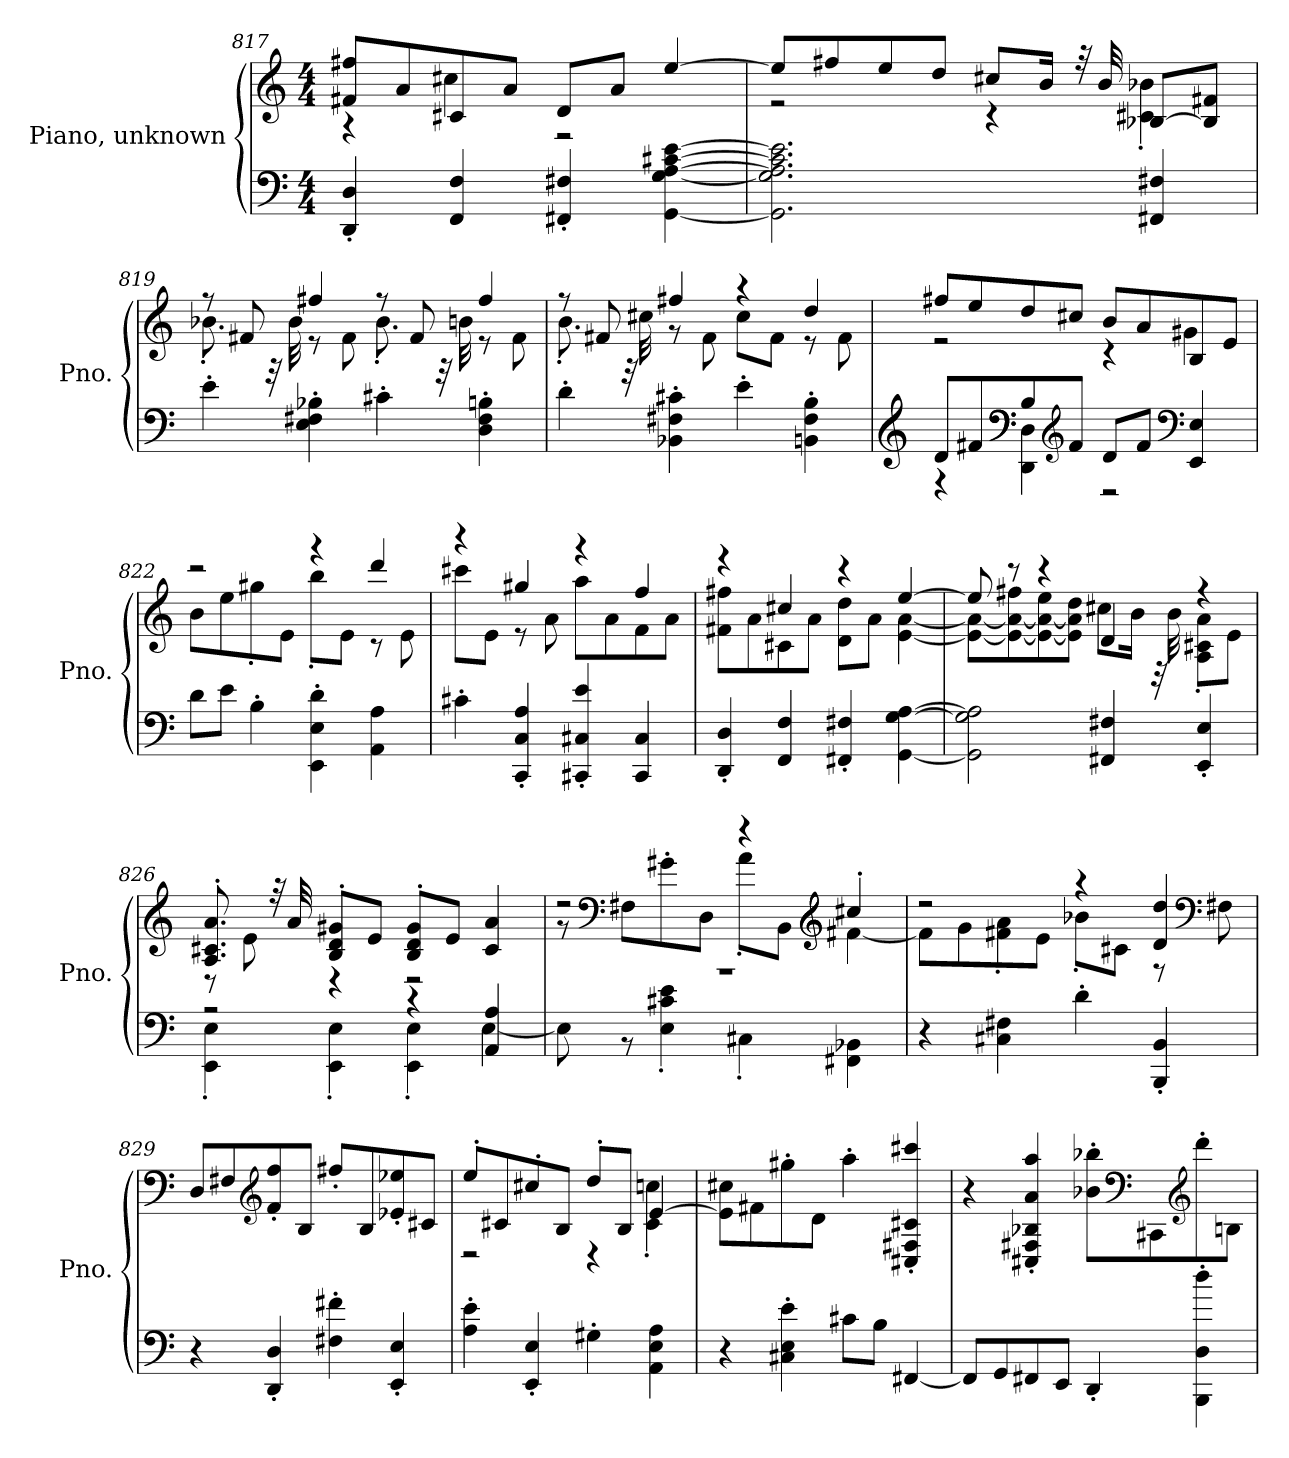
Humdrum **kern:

**kern	**kern
*part1	*part1
*staff2	*staff1
*I"Piano, unknown	*
*I'Pno.	*
*clefF4	*clefG2
*k[]	*k[]
*M4/4	*M4/4
=817	=817
*	*^
4DD/' 4D/'	8f#X/ 8ff#X/L	4r
.	8a/	.
4FF/ 4F/	8c#X/	4cc#X\
.	8a/J	.
4FF#X/' 4F#X/'	8d/L	2r
.	8a/J	.
[4GG\ [4G\ [4A\ [4c#X\ [4e\	[4ee/	.
=818	=818	=818
2.GG\] 2.G\] 2.A\] 2.c#\] 2.e\]	8ee/L]	2r
.	8ff#X/	.
.	8ee/	.
.	8dd/J	.
.	8cc#X/L	4r
.	16b/Jk	.
.	32r	.
.	32b/	.
4FF#X/ 4F#X/	[8B-X/L	4c#X\' 4b-X\'
.	8B-/] 8f#X/J	.
!!LO:PB:g=z	!!
=819	=819	=819
4e'\	8r	8.b-X'\
.	8f#X/	.
.	.	32r
.	.	32b-\
4E\' 4F#X\' 4B-X\'	4ff#X/	8r
.	.	8f#\
4c#X'\	8r	8.b-'\
.	8f#/	.
.	.	32r
.	.	32bn\
4D\' 4F#\' 4Bn\'	4ff#/	8r
.	.	8f#\
=820	=820	=820
4d'\	8r	8.b'\
.	8f#X/	.
.	.	32r
.	.	32cc#X\
4BB-X\' 4F#X\' 4c#X\'	4ff#X/	8r
.	.	8f#\
4e'\	4r	8cc#\L
.	.	8f#\J
4BBn\' 4F#\' 4B\'	4dd/	8r
.	.	8f#\
!!LO:LB:g=z	!!
=821	=821	=821
*clefG2	*	*
*^	*	*
8d/L	4r	8ff#X/L	2r
8f#X/	.	8ee/	.
*clefF4	*	*	*
8B/	4DD\ 4D\	8dd/	.
*clefG2	*	*	*
8f#/J	.	8cc#X/J	.
8d/L	2r	8b/L	4r
8f#/J	.	8a/	.
*clefF4	*	*	*
4EE/ 4E/	.	8B/	4g#X\
.	.	8e/J	.
*v	*v	*	*
=822	=822	=822
8d\L	2r	8b\L
8e\J	.	8ee\
4B'\	.	8gg#X'\
.	.	8e\J
4EE\' 4E\' 4d\'	4r	8bb'\L
.	.	8e\J
4AA\ 4A\	4ddd/	8r
.	.	8e\
=823	=823	=823
4c#X'\	4r	8ccc#X\L
.	.	8e\J
4CC/' 4C/' 4A/'	4gg#X/	8r
.	.	8a\
4CC#X/' 4C#X/' 4e/'	4r	8aa\L
.	.	8a\
4CC#/ 4C#/	4ff/	8f\
.	.	8a\J
=824	=824	=824
4DD/' 4D/'	4r	8f#X\ 8ff#X\L
.	.	8a\
4FF/ 4F/	4cc#X/	8c#X\
.	.	8a\J
4FF#X/' 4F#X/'	4r	8d\ 8dd\L
.	.	8a\J
[4GG\ [4G\ [4A\	[4ee/	[4e\ [4a\
!!LO:LB:g=z	!!
=825	=825	=825
2GG\] 2G\] 2A\]	8ee/]	8e\_ 8a\_L
.	8r	8e\_ 8a\_ 8ff#X\
.	4r	8e\_ 8a\_ 8ee\
.	.	8e\] 8a\] 8dd\J
4FF#X/ 4F#X/	4d/	8cc#X\L
.	.	16b\Jk
.	.	32r
.	.	32b\
4EE/' 4E/'	4r	8A\' 8c#X\' 8a\'L
.	.	8e\J
=826	=826	=826
*^	*	*
2r	4EE\' 4E\'	8.A/' 8.c#X/' 8.a/'	8r
.	.	.	8e\
.	.	32r	.
.	.	32a/	.
.	4EE\' 4E\'	8B/' 8d/' 8g#X/'L	4r
.	.	8e/J	.
4r	4EE\' 4E\'	8B/' 8d/' 8g#/'L	2r
.	.	8e/J	.
4AA/ 4A/	[4E\	4c#/ 4a/	.
=827	=827	=827	=827
1r	8E\]	2r	8r
*	*	*clefF4	*
.	8r	.	8F#X\L
.	4E\' 4c#X\' 4e\'	.	8g#X'\
.	.	.	8D\J
.	4C#X'\	4r	8a'\L
.	.	.	8BB\J
*	*	*clefG2	*
.	4FF#X\ 4BB-X\	4cc#X'/	[4f#X\
*v	*v	*	*
!!LO:LB:g=z	!!
=828	=828	=828
4r	2r	8f#\L]
.	.	8g\
4C#X\ 4F#X\	.	8f#X\' 8a\'
.	.	8e\J
4d'\	4r	8b-X'\L
.	.	8c#X\J
4BBB/' 4BB/'	4d/ 4dd/	8r
*	*clefF4	*
.	.	8F#X\
*	*v	*v
=829	=829
4r	8D/L
.	8F#X/
*	*clefG2
4DD/' 4D/'	8f/' 8ff/'
.	8B/J
4F#X\' 4f#X\'	8ff#X'/L
.	8B/
4EE/' 4E/'	8e-X/' 8ee-X/'
.	8c#X/J
=830	=830
*	*^
4A\' 4e\'	8ee'/L	2r
.	8c#X/	.
4EE/' 4E/'	8cc#X'/	.
.	8B/J	.
4G#X'\	8dd'/L	4r
.	8B/J	.
4AA\ 4E\ 4A\	[4e/	4c#\' 4ccn\'
*	*v	*v
!!LO:LB:g=z
=831	=831
4r	8e\] 8cc#X\L
.	8f#X\
4C#X\' 4E\' 4e\'	8gg#X'\
.	8d\J
8c#X\L	4aa'\
8B\J	.
[4FF#X/	4C#X/' 4F#X/' 4c#X/' 4ccc#X/'
=832	=832
8FF#/L]	4r
8GG/	.
8FF#X/	4C#X/' 4F#X/' 4B-X/' 4a/' 4aa/'
8EE/J	.
4DD'/	8b-X\' 8bb-X\'L
*	*clefF4
.	8CC#X\
*	*clefG2
4BBB\' 4D\' 4dd\'	8ddd'\
.	8Bn\J
=	=
*-	*-
